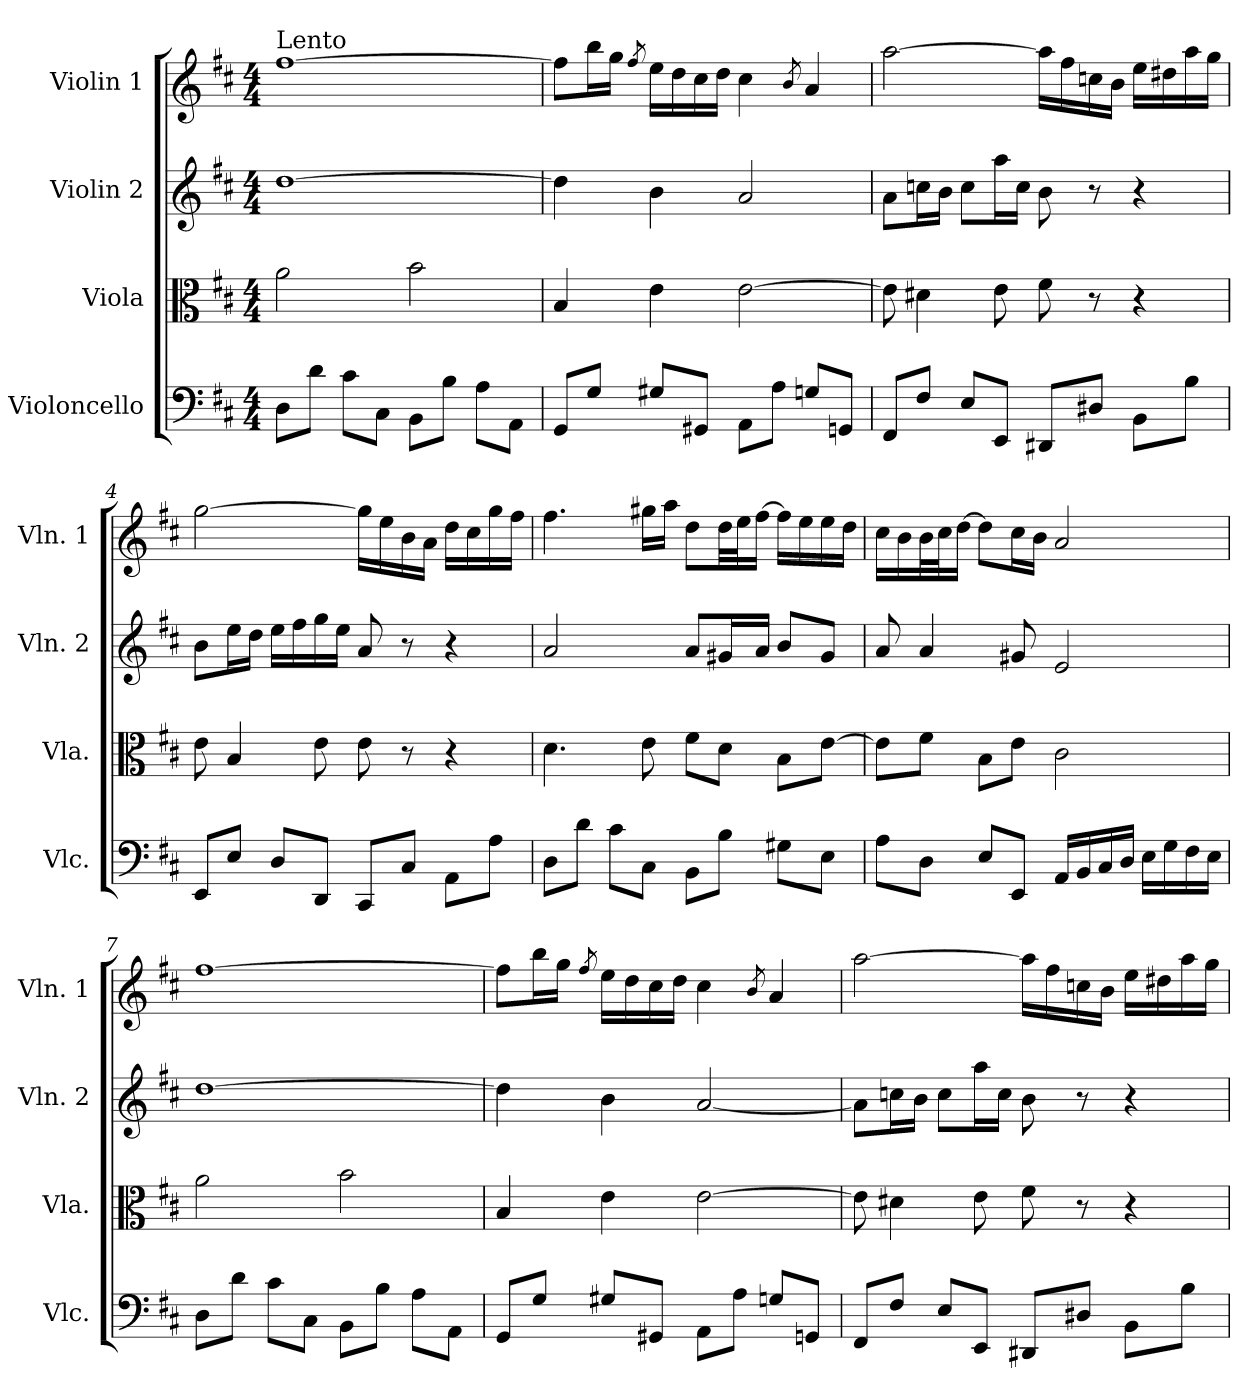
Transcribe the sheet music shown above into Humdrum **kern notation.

**kern	**kern	**kern	**kern
*part4	*part3	*part2	*part1
*staff4	*staff3	*staff2	*staff1
*I"Violoncello	*I"Viola	*I"Violin 2	*I"Violin 1
*I'Vlc.	*I'Vla.	*I'Vln. 2	*I'Vln. 1
*clefF4	*clefC3	*clefG2	*clefG2
*k[f#c#]	*k[f#c#]	*k[f#c#]	*k[f#c#]
*D:	*D:	*D:	*D:
*M4/4	*M4/4	*M4/4	*M4/4
=1	=1	=1	=1
!	!	!	!LO:TX:a:t=Lento
8D\L	2a\	[1dd	[1ff#
8d\J	.	.	.
8c#\L	.	.	.
8C#\J	.	.	.
8BB\L	2b\	.	.
8B\J	.	.	.
8A\L	.	.	.
8AA\J	.	.	.
=2	=2	=2	=2
8GG/L	4B/	4dd\]	8ff#\L]
8G/J	.	.	16bb\L
.	.	.	16gg\JJ
.	.	.	8qff#/
8G#X/L	4e\	4b\	16ee\LL
.	.	.	16dd\
8GG#X/J	.	.	16cc#\
.	.	.	16dd\JJ
8AA\L	[2e\	2a/	4cc#\
8A\J	.	.	.
.	.	.	8qb/
8Gn/L	.	.	4a/
8GGn/J	.	.	.
=3	=3	=3	=3
8FF#/L	8e\]	8a\L	[2aa\
8F#/J	4d#X\	16ccn\L	.
.	.	16b\JJ	.
8E/L	.	8cc\L	.
8EE/J	8e\	16aa\L	.
.	.	16cc\JJ	.
8DD#X/L	8f#\	8b\	16aa\LL]
.	.	.	16ff#\
8D#X/J	8r	8r	16ccn\
.	.	.	16b\JJ
8BB\L	4r	4r	16ee\LL
.	.	.	16dd#X\
8B\J	.	.	16aa\
.	.	.	16gg\JJ
!!LO:LB:g=z
=4	=4	=4	=4
8EE/L	8e\	8b\L	[2gg\
8E/J	4B/	16ee\L	.
.	.	16dd\JJ	.
8D/L	.	16ee\LL	.
.	.	16ff#\	.
8DD/J	8e\	16gg\	.
.	.	16ee\JJ	.
8CC#/L	8e\	8a/	16gg\LL]
.	.	.	16ee\
8C#/J	8r	8r	16b\
.	.	.	16a\JJ
8AA\L	4r	4r	16dd\LL
.	.	.	16cc#\
8A\J	.	.	16gg\
.	.	.	16ff#\JJ
=5	=5	=5	=5
8D\L	4.d\	2a/	4.ff#\
8d\J	.	.	.
8c#\L	.	.	.
8C#\J	8e\	.	16gg#X\LL
.	.	.	16aa\JJ
8BB\L	8f#\L	8a/L	8dd\L
8B\J	8d\J	16g#X/L	32dd\LL
.	.	.	32ee\J
.	.	16a/JJ	[16ff#\JJ
8G#X\L	8B\L	8b/L	16ff#\LL]
.	.	.	16ee\
8E\J	[8e\J	8g#/J	16ee\
.	.	.	16dd\JJ
=6	=6	=6	=6
8A\L	8e\L]	8a/	16cc#\LL
.	.	.	16b\
8D\J	8f#\J	4a/	32b\L
.	.	.	32cc#\J
.	.	.	[16dd\JJ
8E/L	8B\L	.	8dd\L]
8EE/J	8e\J	8g#X/	16cc#\L
.	.	.	16b\JJ
16AA/LL	2c#\	2e/	2a/
16BB/	.	.	.
16C#/	.	.	.
16D/JJ	.	.	.
16E\LL	.	.	.
16G\	.	.	.
16F#\	.	.	.
16E\JJ	.	.	.
!!LO:PB:g=z
=7	=7	=7	=7
8D\L	2a\	[1dd	[1ff#
8d\J	.	.	.
8c#\L	.	.	.
8C#\J	.	.	.
8BB\L	2b\	.	.
8B\J	.	.	.
8A\L	.	.	.
8AA\J	.	.	.
=8	=8	=8	=8
8GG/L	4B/	4dd\]	8ff#\L]
8G/J	.	.	16bb\L
.	.	.	16gg\JJ
.	.	.	8qff#/
8G#X/L	4e\	4b\	16ee\LL
.	.	.	16dd\
8GG#X/J	.	.	16cc#\
.	.	.	16dd\JJ
8AA\L	[2e\	[2a/	4cc#\
8A\J	.	.	.
.	.	.	8qb/
8Gn/L	.	.	4a/
8GGn/J	.	.	.
=9	=9	=9	=9
8FF#/L	8e\]	8a\L]	[2aa\
8F#/J	4d#X\	16ccn\L	.
.	.	16b\JJ	.
8E/L	.	8cc\L	.
8EE/J	8e\	16aa\L	.
.	.	16cc\JJ	.
8DD#X/L	8f#\	8b\	16aa\LL]
.	.	.	16ff#\
8D#X/J	8r	8r	16ccn\
.	.	.	16b\JJ
8BB\L	4r	4r	16ee\LL
.	.	.	16dd#X\
8B\J	.	.	16aa\
.	.	.	16gg\JJ
=	=	=	=
*-	*-	*-	*-
